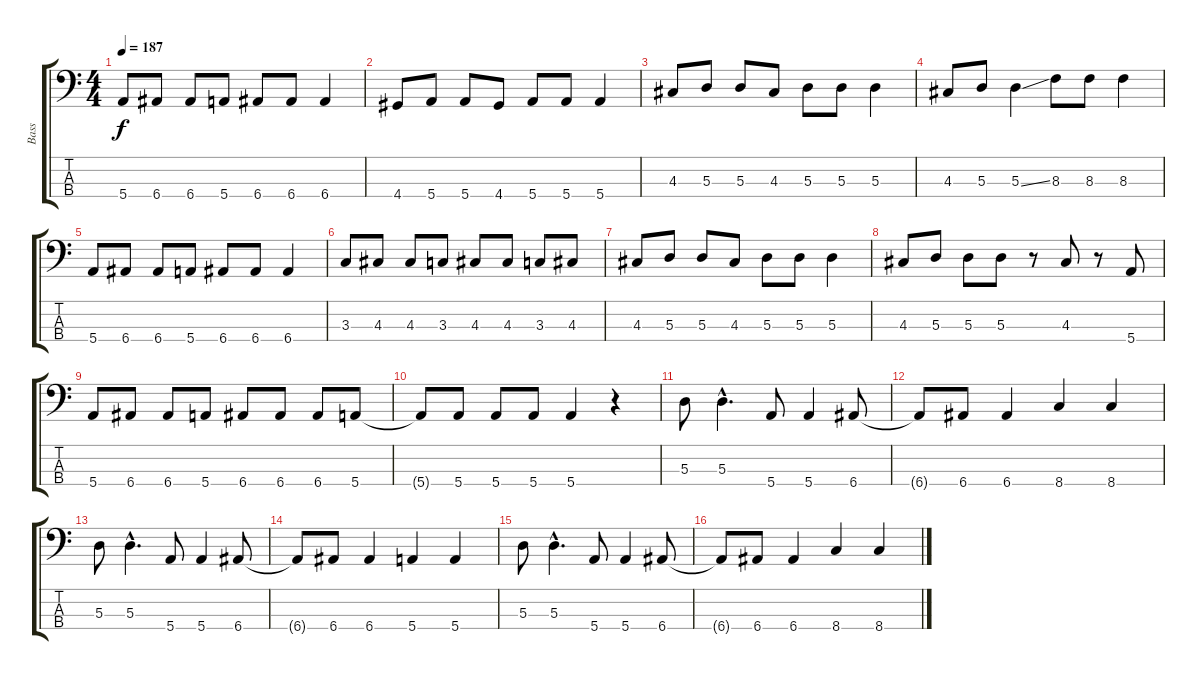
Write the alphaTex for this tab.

\track ("Bass" "Bass") {instrument electricbasspick}
\staff {score tabs}
\tuning (G2 D2 A1 E1) {hide}
\ts (4 4)
\tempo 187
\clef f4
\ks c
5.4.8{dy f} 6.4.8 6.4.8 5.4.8 6.4.8 6.4.8 6.4.4 |
4.4.8 5.4.8 5.4.8 4.4.8 5.4.8 5.4.8 5.4.4 |
4.3.8 5.3.8 5.3.8 4.3.8 5.3.8 5.3.8 5.3.4 |
4.3.8 5.3.8 5.3{ss}.4 8.3.8 8.3.8 8.3.4 |
5.4.8 6.4.8 6.4.8 5.4.8 6.4.8 6.4.8 6.4.4 |
3.3.8 4.3.8 4.3.8 3.3.8 4.3.8 4.3.8 3.3.8 4.3.8 |
4.3.8 5.3.8 5.3.8 4.3.8 5.3.8 5.3.8 5.3.4 |
4.3.8 5.3.8 5.3.8 5.3.8 r.8 4.3.8 r.8 5.4.8 |
5.4.8 6.4.8 6.4.8 5.4.8 6.4.8 6.4.8 6.4.8 5.4.8 |
5.4{t}.8 5.4.8 5.4.8 5.4.8 5.4.4 r.4 |
5.3.8 5.3{hac}.4{d} 5.4.8 5.4.4 6.4.8 |
6.4{t}.8 6.4.8 6.4.4 8.4.4 8.4.4 |
5.3.8 5.3{hac}.4{d} 5.4.8 5.4.4 6.4.8 |
6.4{t}.8 6.4.8 6.4.4 5.4.4 5.4.4 |
5.3.8 5.3{hac}.4{d} 5.4.8 5.4.4 6.4.8 |
6.4{t}.8 6.4.8 6.4.4 8.4.4 8.4.4
